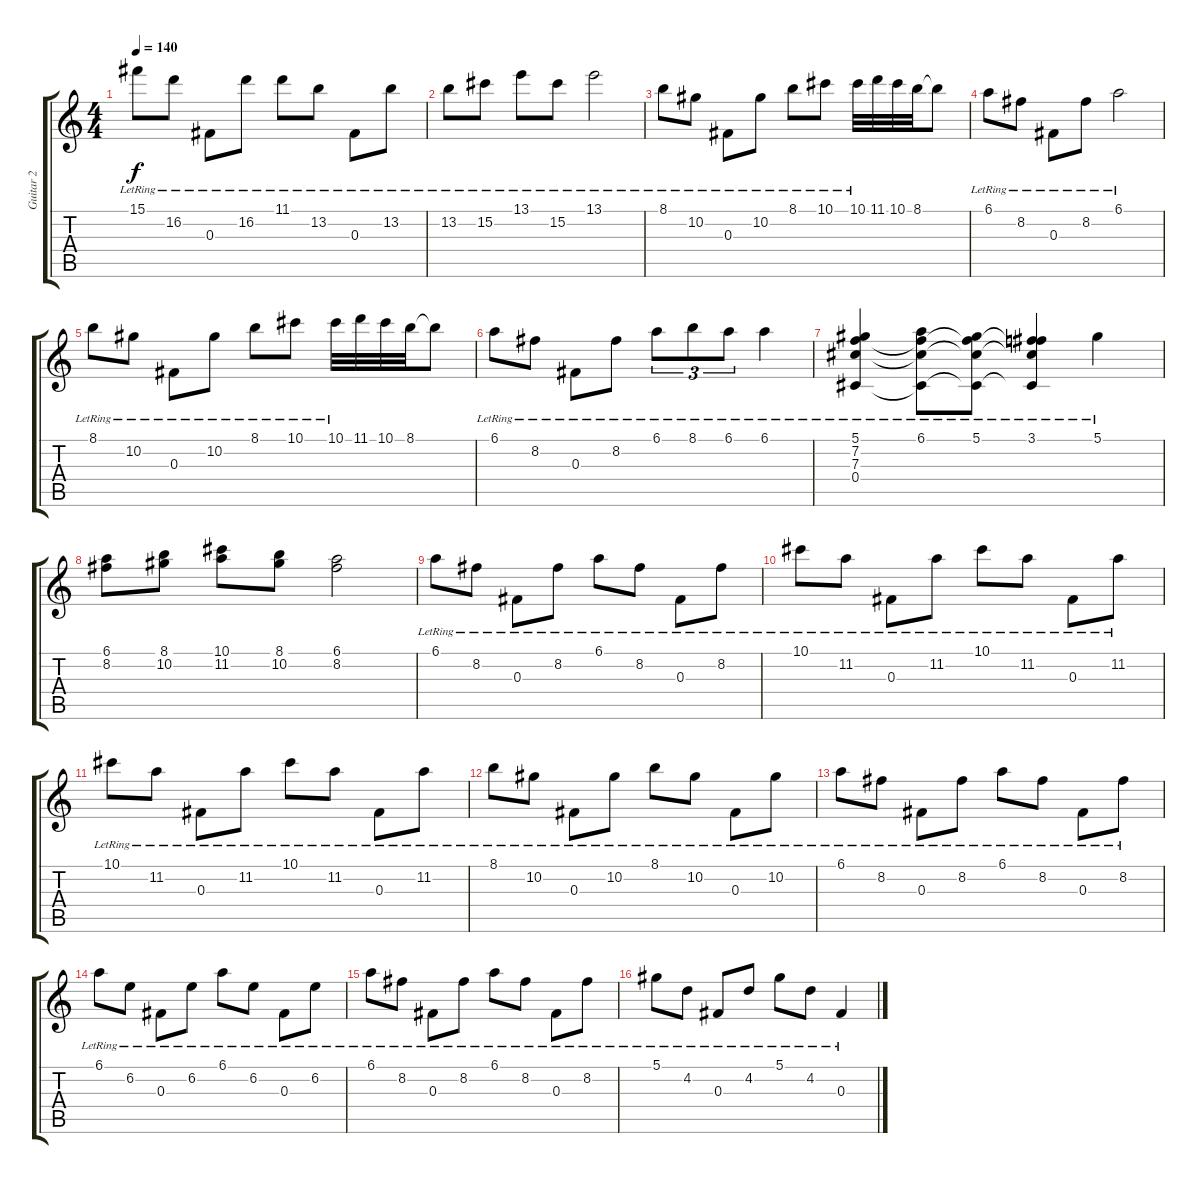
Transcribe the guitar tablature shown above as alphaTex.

\track ("Guitar 2" "Guitar 2") {instrument acousticguitarsteel}
\staff {score tabs}
\tuning (Eb4 Bb3 Gb3 Db3 Ab2 Eb2) {hide}
\ts (4 4)
\tempo 140
\clef g2
\ks c
15.1{lr}.8{dy f} 16.2{lr}.8 0.3{lr}.8 16.2{lr}.8 11.1{lr}.8 13.2{lr}.8 0.3{lr}.8 13.2{lr}.8 |
13.2{lr}.8 15.2{lr}.8 13.1{lr}.8 15.2{lr}.8 13.1{lr}.2 |
8.1{lr}.8 10.2{lr}.8 0.3{lr}.8 10.2{lr}.8 8.1{lr}.8 10.1{lr}.8 10.1{lr}.32 11.1.32 10.1.32 8.1.32 8.1{t}.8 |
6.1{lr}.8 8.2{lr}.8 0.3{lr}.8 8.2{lr}.8 6.1{lr}.2 |
8.1{lr}.8 10.2{lr}.8 0.3{lr}.8 10.2{lr}.8 8.1{lr}.8 10.1{lr}.8 10.1{lr}.32 11.1.32 10.1.32 8.1.32 8.1{t}.8 |
6.1{lr}.8 8.2{lr}.8 0.3{lr}.8 8.2{lr}.8 6.1{lr}.8{tu (3 2)} 8.1{lr}.8{tu (3 2)} 6.1{lr}.8{tu (3 2)} 6.1{lr}.4 |
(5.1{lr} 7.2{lr} 7.3{lr} 0.4{lr}).4 (6.1{lr} 7.2{t} 7.3{t} 0.4{t}).8 (5.1{lr} 7.2{t} 7.3{t} 0.4{t}).8 (3.1{lr} 7.2{t} 7.3{t} 0.4{t}).4 5.1{lr}.4 |
(6.1 8.2).8 (8.1 10.2).8 (10.1 11.2).8 (8.1 10.2).8 (6.1 8.2).2 |
6.1{lr}.8 8.2{lr}.8 0.3{lr}.8 8.2{lr}.8 6.1{lr}.8 8.2{lr}.8 0.3{lr}.8 8.2{lr}.8 |
10.1{lr}.8 11.2{lr}.8 0.3{lr}.8 11.2{lr}.8 10.1{lr}.8 11.2{lr}.8 0.3{lr}.8 11.2{lr}.8 |
10.1{lr}.8 11.2{lr}.8 0.3{lr}.8 11.2{lr}.8 10.1{lr}.8 11.2{lr}.8 0.3{lr}.8 11.2{lr}.8 |
8.1{lr}.8 10.2{lr}.8 0.3{lr}.8 10.2{lr}.8 8.1{lr}.8 10.2{lr}.8 0.3{lr}.8 10.2{lr}.8 |
6.1{lr}.8 8.2{lr}.8 0.3{lr}.8 8.2{lr}.8 6.1{lr}.8 8.2{lr}.8 0.3{lr}.8 8.2{lr}.8 |
6.1{lr}.8 6.2{lr}.8 0.3{lr}.8 6.2{lr}.8 6.1{lr}.8 6.2{lr}.8 0.3{lr}.8 6.2{lr}.8 |
6.1{lr}.8 8.2{lr}.8 0.3{lr}.8 8.2{lr}.8 6.1{lr}.8 8.2{lr}.8 0.3{lr}.8 8.2{lr}.8 |
5.1{lr}.8 4.2{lr}.8 0.3{lr}.8 4.2{lr}.8 5.1{lr}.8 4.2{lr}.8 0.3{lr}.4
